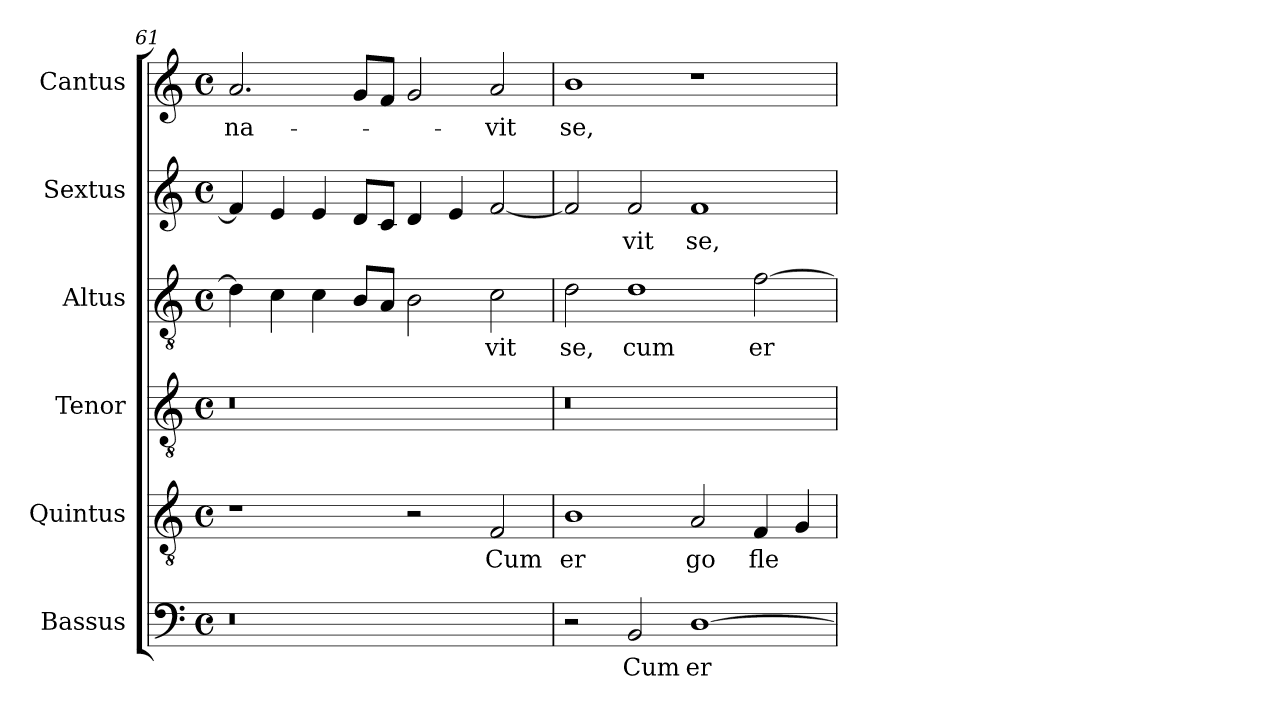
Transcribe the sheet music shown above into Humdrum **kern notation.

**kern	**text	**kern	**text	**kern	**kern	**text	**kern	**text	**kern	**text
*part6	*part6	*part5	*part5	*part4	*part3	*part3	*part2	*part2	*part1	*part1
*staff6	*staff6	*staff5	*staff5	*staff4	*staff3	*staff3	*staff2	*staff2	*staff1	*staff1
*I"Bassus	*	*I"Quintus	*	*I"Tenor	*I"Altus	*	*I"Sextus	*	*I"Cantus	*
*clefF4	*	*clefGv2	*	*clefGv2	*clefGv2	*	*clefG2	*	*clefG2	*
*k[]	*	*k[]	*	*k[]	*k[]	*	*k[]	*	*k[]	*
*C:	*	*C:	*	*C:	*C:	*	*C:	*	*C:	*
*M4/4	*	*M4/4	*	*M4/4	*M4/4	*	*M4/4	*	*M4/4	*
*met(c)	*	*met(c)	*	*met(c)	*met(c)	*	*met(c)	*	*met(c)	*
=61	=61	=61	=61	=61	=61	=61	=61	=61	=61	=61
!	!	!	!	!	!	!	!	!	!	!LO:LY:b:cj
0r	.	1r	.	0r	4d\]	.	4f/]	.	2.a/	-na-
.	.	.	.	.	4c\	.	4e/	.	.	.
.	.	.	.	.	4c\	.	4e/	.	.	.
.	.	.	.	.	8B/L	.	8d/L	.	8g/L	.
.	.	.	.	.	8A/J	.	8c/J	.	8f/J	.
.	.	2r	.	.	2B\	.	4d/	.	2g/	.
.	.	.	.	.	.	.	4e/	.	.	.
!	!	!	!LO:LY:b:cj	!	!	!LO:LY:b:cj	!	!	!	!LO:LY:b:cj
.	.	2F/	Cum	.	2c\	vit	[<2f/	.	2a/	-vit
=62	=62	=62	=62	=62	=62	=62	=62	=62	=62	=62
!	!	!	!LO:LY:b:cj	!	!	!LO:LY:b:cj	!	!	!	!LO:LY:b:cj
2r	.	1B	er	0r	2d\	se,	2f/]	.	1b	se,
!	!LO:LY:b:cj	!	!	!	!	!LO:LY:b:cj	!	!LO:LY:b:cj	!	!
2BB/	Cum	.	.	.	1d	cum	2f/	vit	.	.
!	!LO:LY:b:cj	!	!LO:LY:b:cj	!	!	!	!	!LO:LY:b:cj	!	!
[<1D	er	2A/	go	.	.	.	1f	se,	1r	.
!	!	!	!LO:LY:b:cj	!	!	!LO:LY:b:cj	!	!	!	!
.	.	4F/	fle	.	[>2f\	er	.	.	.	.
.	.	4G/	.	.	.	.	.	.	.	.
=	=	=	=	=	=	=	=	=	=	=
*-	*-	*-	*-	*-	*-	*-	*-	*-	*-	*-
